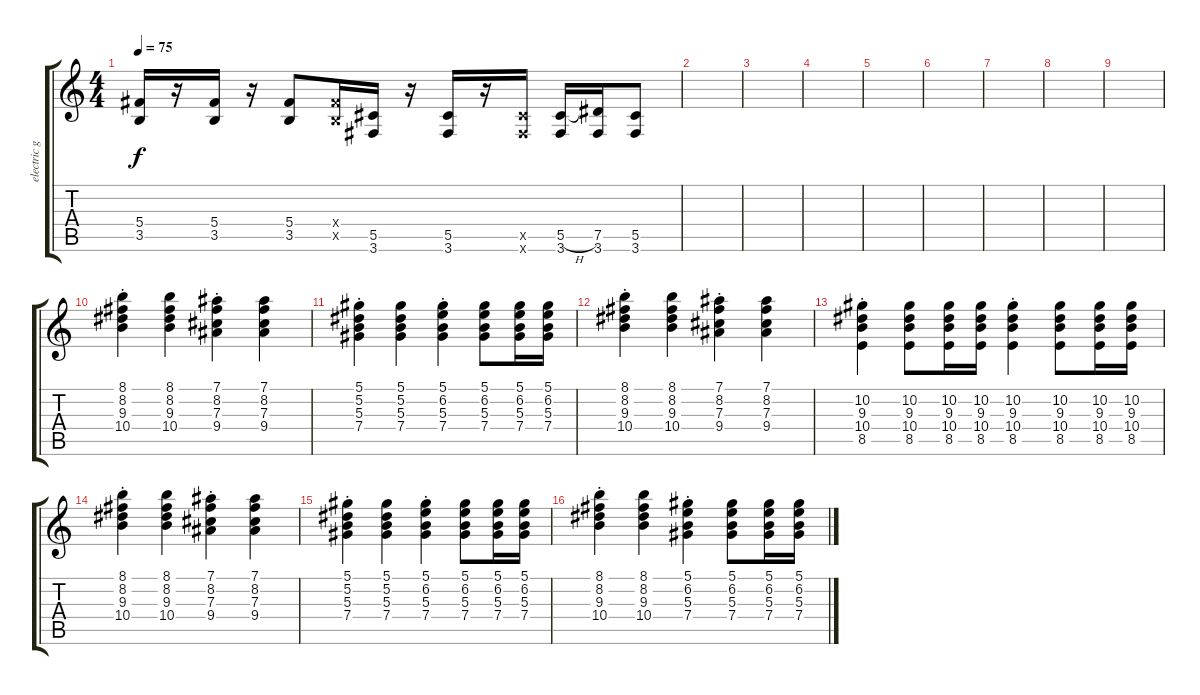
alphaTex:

\track ("electric guitar2" "electric g") {instrument overdrivenguitar}
\staff {score tabs}
\tuning (Eb4 Bb3 Gb3 Db3 Ab2 Eb2) {hide}
\ts (4 4)
\tempo 75
\clef g2
\ks c
(5.4 3.5).16{dy f} r.16 (5.4 3.5).16 r.16 (5.4 3.5).8 (5.4{x} 3.5{x}).16 (5.5 3.6).16 r.16 (5.5 3.6).16 r.16 (5.5{x} 3.6{x}).16 (5.5{h} 3.6).16 (7.5 3.6).16 (5.5 3.6).8 |
|
|
|
|
|
|
|
|
(8.1{st} 8.2{st} 9.3{st} 10.4{st}).4 (8.1 8.2 9.3 10.4).4 (7.1{st} 8.2{st} 7.3{st} 9.4{st}).4 (7.1 8.2 7.3 9.4).4 |
(5.1{st} 5.2{st} 5.3{st} 7.4{st}).4 (5.1 5.2 5.3 7.4).4 (5.1{st} 6.2{st} 5.3{st} 7.4{st}).4 (5.1 6.2 5.3 7.4).8 (5.1 6.2 5.3 7.4).16 (5.1 6.2 5.3 7.4).16 |
(8.1{st} 8.2{st} 9.3{st} 10.4{st}).4 (8.1 8.2 9.3 10.4).4 (7.1{st} 8.2{st} 7.3{st} 9.4{st}).4 (7.1 8.2 7.3 9.4).4 |
(10.2{st} 9.3{st} 10.4{st} 8.5{st}).4 (10.2 9.3 10.4 8.5).8 (10.2 9.3 10.4 8.5).16 (10.2 9.3 10.4 8.5).16 (10.2{st} 9.3{st} 10.4{st} 8.5{st}).4 (10.2 9.3 10.4 8.5).8 (10.2 9.3 10.4 8.5).16 (10.2 9.3 10.4 8.5).16 |
(8.1{st} 8.2{st} 9.3{st} 10.4{st}).4 (8.1 8.2 9.3 10.4).4 (7.1{st} 8.2{st} 7.3{st} 9.4{st}).4 (7.1 8.2 7.3 9.4).4 |
(5.1{st} 5.2{st} 5.3{st} 7.4{st}).4 (5.1 5.2 5.3 7.4).4 (5.1{st} 6.2{st} 5.3{st} 7.4{st}).4 (5.1 6.2 5.3 7.4).8 (5.1 6.2 5.3 7.4).16 (5.1 6.2 5.3 7.4).16 |
(8.1{st} 8.2{st} 9.3{st} 10.4{st}).4 (8.1 8.2 9.3 10.4).4 (5.1{st} 6.2{st} 5.3{st} 7.4{st}).4 (5.1 6.2 5.3 7.4).8 (5.1 6.2 5.3 7.4).16 (5.1 6.2 5.3 7.4).16
